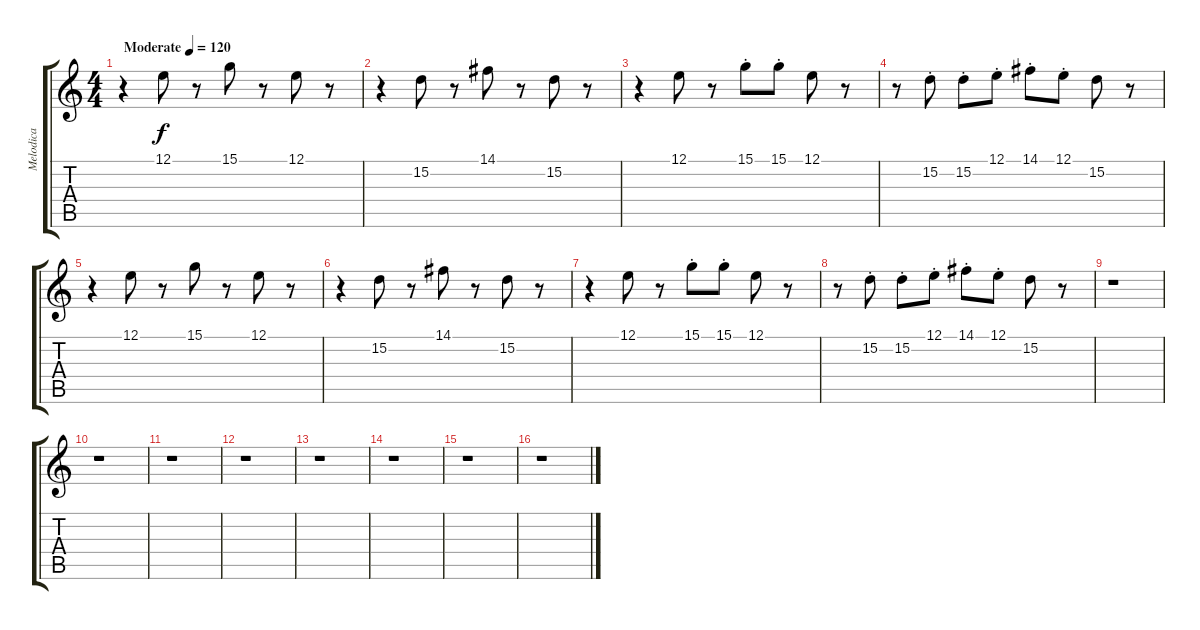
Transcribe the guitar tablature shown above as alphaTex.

\track ("Melodica" "Melodica") {instrument harmonica}
\staff {score tabs}
\tuning (E4 B3 G3 D3 A2 E2) {hide}
\ts (4 4)
\tempo (120 "Moderate")
\clef g2
\ks c
r.4{dy f instrument harmonica} 12.1.8 r.8 15.1.8 r.8 12.1.8 r.8 |
r.4 15.2.8 r.8 14.1.8 r.8 15.2.8 r.8 |
r.4 12.1.8 r.8 15.1{st}.8 15.1{st}.8 12.1.8 r.8 |
r.8 15.2{st}.8 15.2{st}.8 12.1{st}.8 14.1{st}.8 12.1{st}.8 15.2.8 r.8 |
r.4 12.1.8 r.8 15.1.8 r.8 12.1.8 r.8 |
r.4 15.2.8 r.8 14.1.8 r.8 15.2.8 r.8 |
r.4 12.1.8 r.8 15.1{st}.8 15.1{st}.8 12.1.8 r.8 |
r.8 15.2{st}.8 15.2{st}.8 12.1{st}.8 14.1{st}.8 12.1{st}.8 15.2.8 r.8 |
r.1 |
r.1 |
r.1 |
r.1 |
r.1 |
r.1 |
r.1 |
r.1
